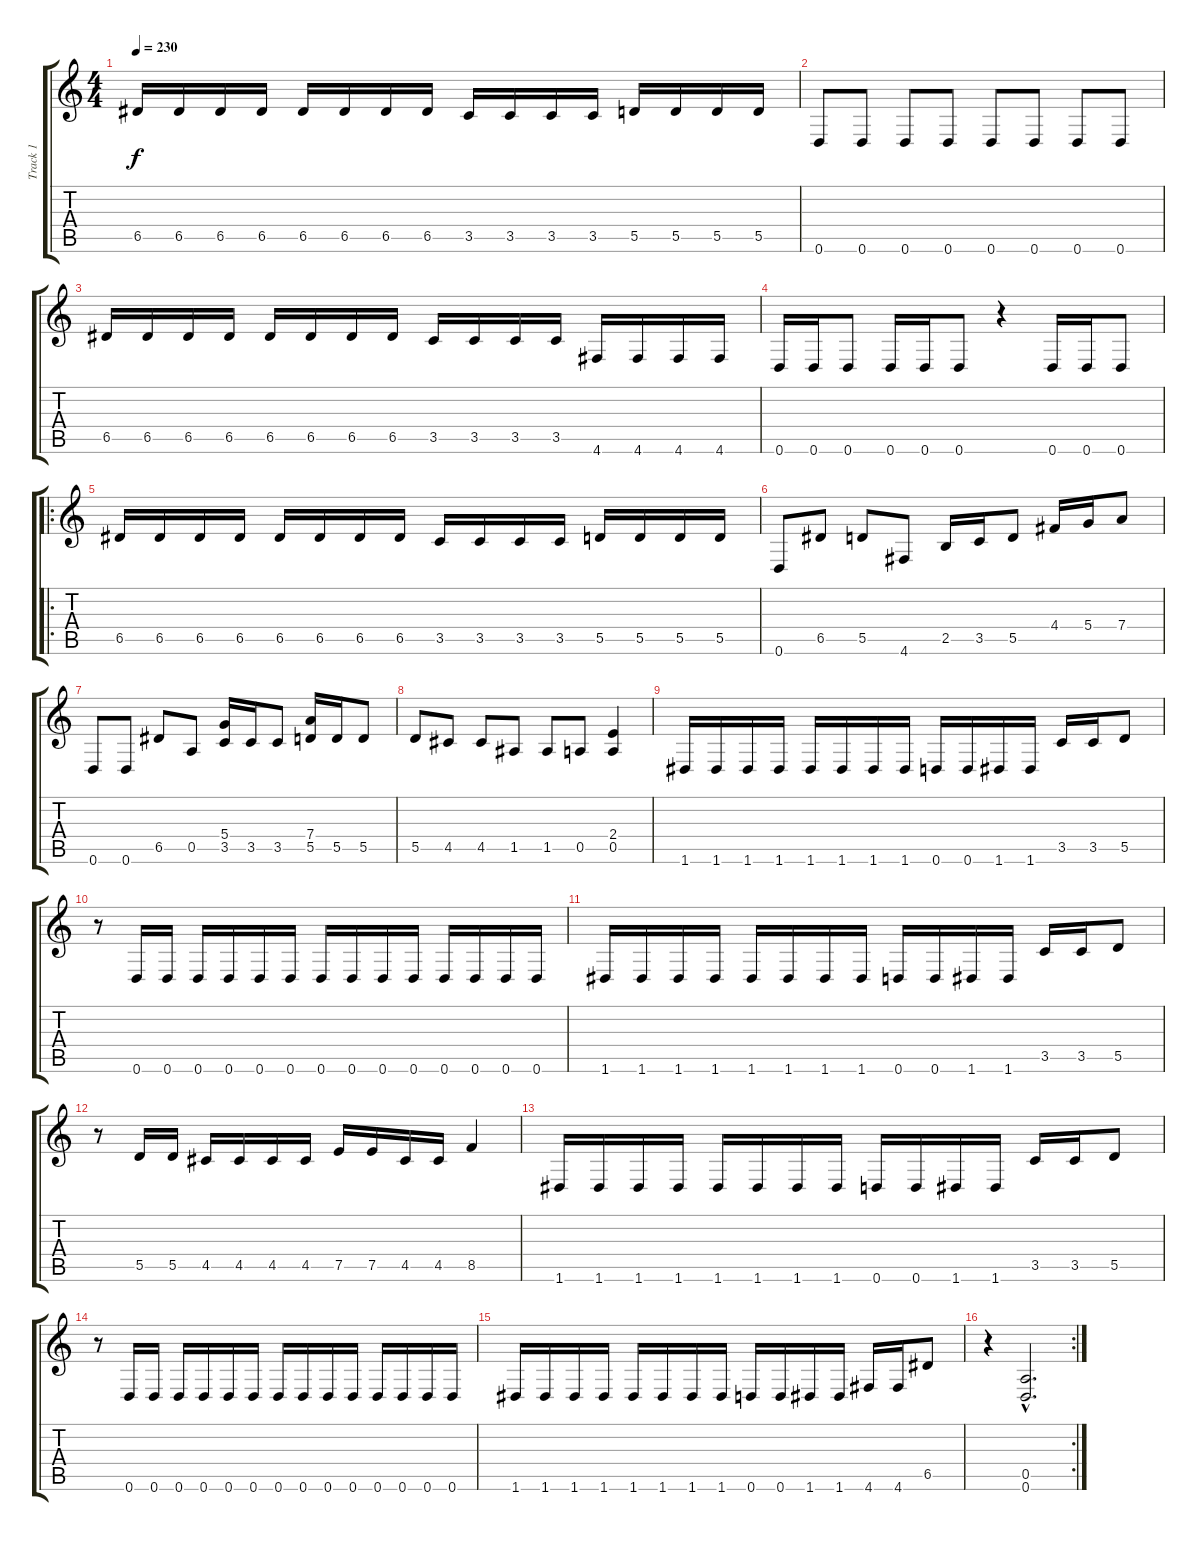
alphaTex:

\track ("Track 1" "Track 1") {instrument distortionguitar}
\staff {score tabs}
\tuning (E4 B3 G3 D3 A2 D2) {hide}
\ts (4 4)
\tempo 230
\clef g2
\ks c
6.5.16{dy f instrument distortionguitar} 6.5.16 6.5.16 6.5.16 6.5.16 6.5.16 6.5.16 6.5.16 3.5.16 3.5.16 3.5.16 3.5.16 5.5.16 5.5.16 5.5.16 5.5.16 |
0.6.8 0.6.8 0.6.8 0.6.8 0.6.8 0.6.8 0.6.8 0.6.8 |
6.5.16 6.5.16 6.5.16 6.5.16 6.5.16 6.5.16 6.5.16 6.5.16 3.5.16 3.5.16 3.5.16 3.5.16 4.6.16 4.6.16 4.6.16 4.6.16 |
0.6.16 0.6.16 0.6.8 0.6.16 0.6.16 0.6.8 r.4 0.6.16 0.6.16 0.6.8 |
\ro
6.5.16 6.5.16 6.5.16 6.5.16 6.5.16 6.5.16 6.5.16 6.5.16 3.5.16 3.5.16 3.5.16 3.5.16 5.5.16 5.5.16 5.5.16 5.5.16 |
0.6.8 6.5.8 5.5.8 4.6.8 2.5.16 3.5.16 5.5.8 4.4.16 5.4.16 7.4.8 |
0.6.8 0.6.8 6.5.8 0.5.8 (5.4 3.5).16 3.5.16 3.5.8 (7.4 5.5).16 5.5.16 5.5.8 |
5.5.8 4.5.8 4.5.8 1.5.8 1.5.8 0.5.8 (2.4 0.5).4 |
1.6.16 1.6.16 1.6.16 1.6.16 1.6.16 1.6.16 1.6.16 1.6.16 0.6.16 0.6.16 1.6.16 1.6.16 3.5.16 3.5.16 5.5.8 |
r.8 0.6.16 0.6.16 0.6.16 0.6.16 0.6.16 0.6.16 0.6.16 0.6.16 0.6.16 0.6.16 0.6.16 0.6.16 0.6.16 0.6.16 |
1.6.16 1.6.16 1.6.16 1.6.16 1.6.16 1.6.16 1.6.16 1.6.16 0.6.16 0.6.16 1.6.16 1.6.16 3.5.16 3.5.16 5.5.8 |
r.8 5.5.16 5.5.16 4.5.16 4.5.16 4.5.16 4.5.16 7.5.16 7.5.16 4.5.16 4.5.16 8.5.4 |
1.6.16 1.6.16 1.6.16 1.6.16 1.6.16 1.6.16 1.6.16 1.6.16 0.6.16 0.6.16 1.6.16 1.6.16 3.5.16 3.5.16 5.5.8 |
r.8 0.6.16 0.6.16 0.6.16 0.6.16 0.6.16 0.6.16 0.6.16 0.6.16 0.6.16 0.6.16 0.6.16 0.6.16 0.6.16 0.6.16 |
1.6.16 1.6.16 1.6.16 1.6.16 1.6.16 1.6.16 1.6.16 1.6.16 0.6.16 0.6.16 1.6.16 1.6.16 4.6.16 4.6.16 6.5.8 |
\rc 2
r.4 (0.5{hac} 0.6{hac}).2{d}
